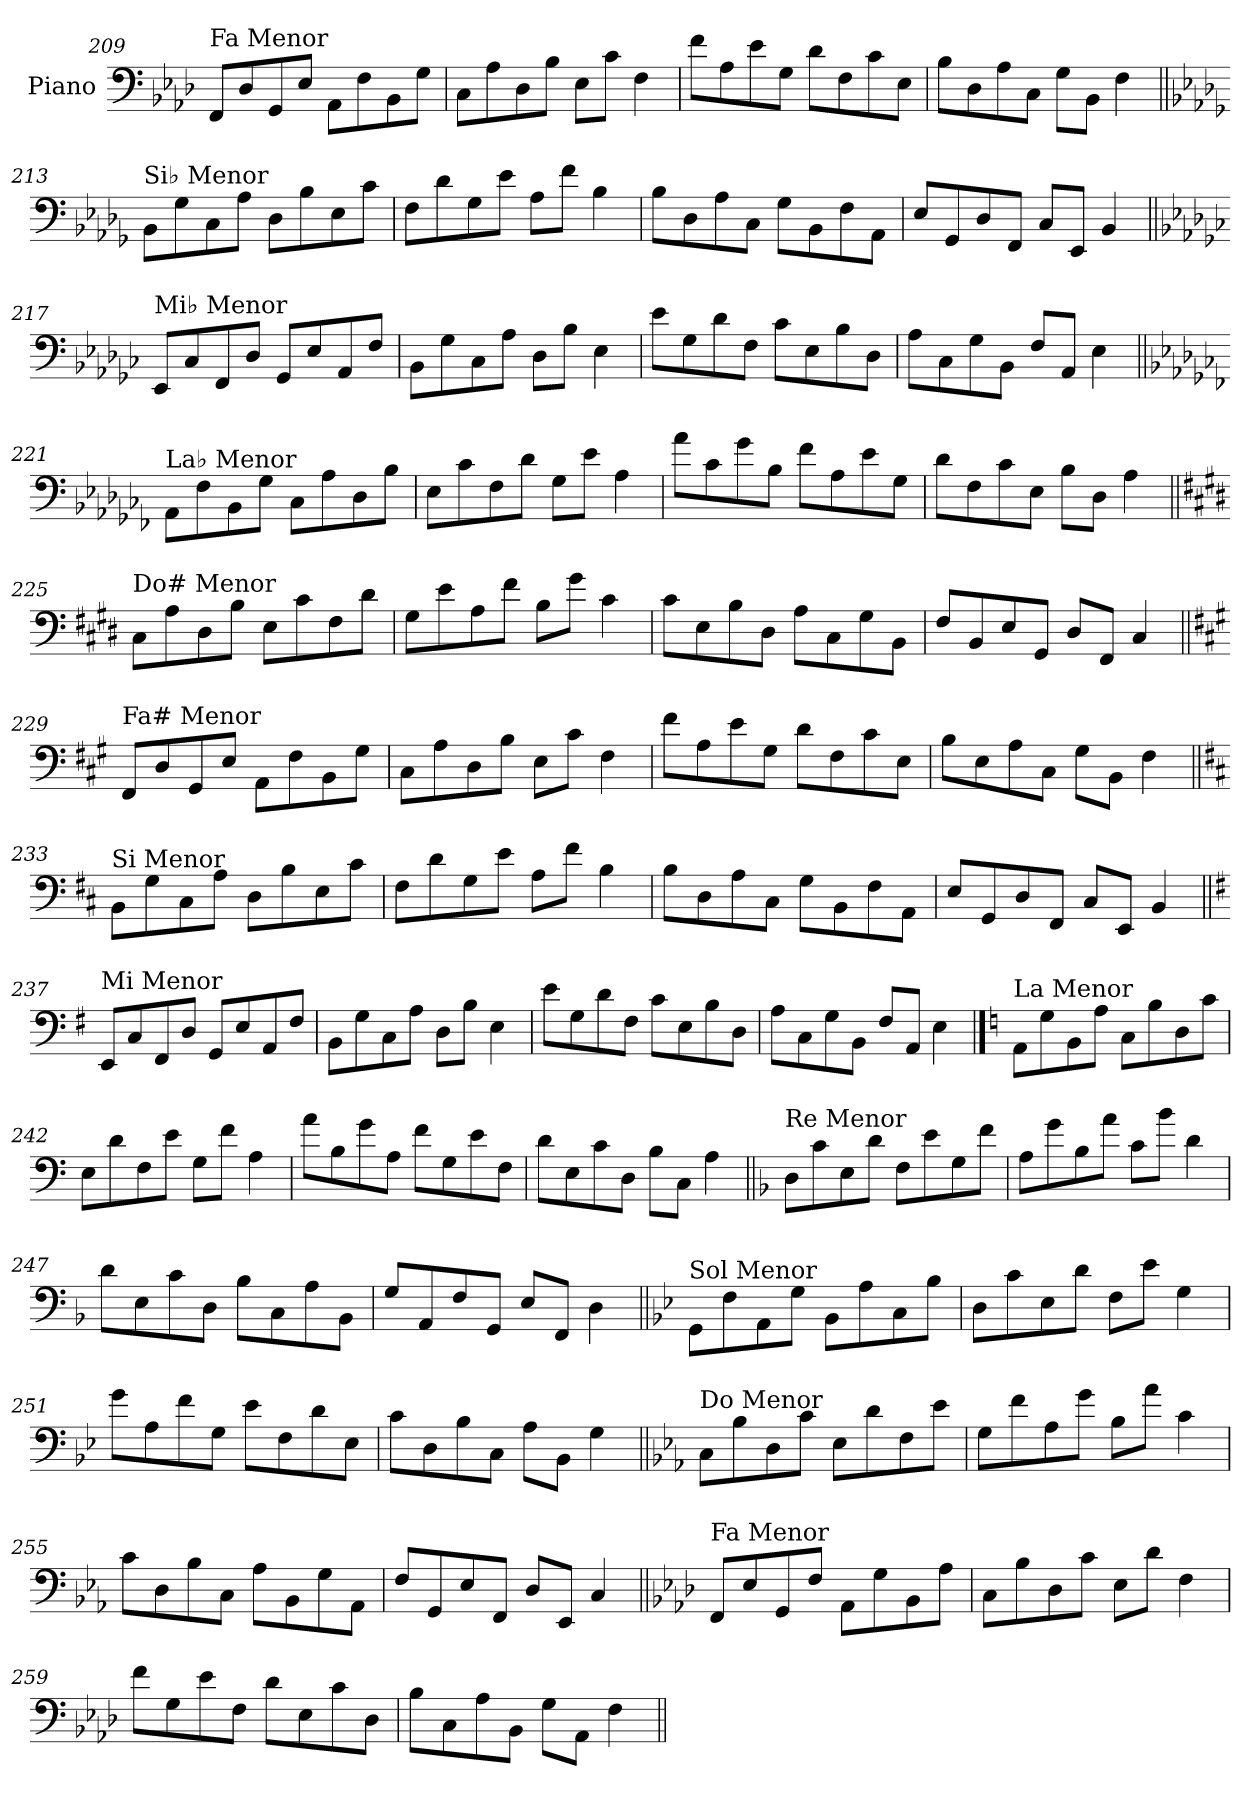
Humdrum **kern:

**kern
*part1
*staff1
*I"Piano
*I'Pno.
!!LO:LB:g=z
*clefF4
*k[b-e-a-d-]
=209
!LO:TX:a:t=Fa Menor
8FF/L
8D-/
8GG/
8E-/J
8AA-\L
8F\
8BB-\
8G\J
=210
8C\L
8A-\
8D-\
8B-\J
8E-\L
8c\J
4F\
=211
8f\L
8A-\
8e-\
8G\J
8d-\L
8F\
8c\
8E-\J
=212
8B-\L
8D-\
8A-\
8C\J
8G\L
8BB-\J
4F\
!!LO:LB:g=z
=213||
*k[b-e-a-d-g-]
!LO:TX:a:t=Si♭ Menor
8BB-\L
8G-\
8C\
8A-\J
8D-\L
8B-\
8E-\
8c\J
=214
8F\L
8d-\
8G-\
8e-\J
8A-\L
8f\J
4B-\
=215
8B-\L
8D-\
8A-\
8C\J
8G-\L
8BB-\
8F\
8AA-\J
=216
8E-/L
8GG-/
8D-/
8FF/J
8C/L
8EE-/J
4BB-/
!!LO:PB:g=z
=217||
*k[b-e-a-d-g-c-]
!LO:TX:a:t=Mi♭ Menor
8EE-/L
8C-/
8FF/
8D-/J
8GG-/L
8E-/
8AA-/
8F/J
=218
8BB-\L
8G-\
8C-\
8A-\J
8D-\L
8B-\J
4E-\
=219
8e-\L
8G-\
8d-\
8F\J
8c-\L
8E-\
8B-\
8D-\J
=220
8A-\L
8C-\
8G-\
8BB-\J
8F/L
8AA-/J
4E-\
!!LO:LB:g=z
=221||
*k[b-e-a-d-g-c-f-]
!LO:TX:a:t=La♭ Menor
8AA-\L
8F-\
8BB-\
8G-\J
8C-\L
8A-\
8D-\
8B-\J
=222
8E-\L
8c-\
8F-\
8d-\J
8G-\L
8e-\J
4A-\
=223
8a-\L
8c-\
8g-\
8B-\J
8f-\L
8A-\
8e-\
8G-\J
=224
8d-\L
8F-\
8c-\
8E-\J
8B-\L
8D-\J
4A-\
!!LO:LB:g=z
=225||
*k[f#c#g#d#]
!LO:TX:a:t=Do# Menor
8C#\L
8A\
8D#\
8B\J
8E\L
8c#\
8F#\
8d#\J
=226
8G#\L
8e\
8A\
8f#\J
8B\L
8g#\J
4c#\
=227
8c#\L
8E\
8B\
8D#\J
8A\L
8C#\
8G#\
8BB\J
=228
8F#/L
8BB/
8E/
8GG#/J
8D#/L
8FF#/J
4C#/
!!LO:LB:g=z
=229||
*k[f#c#g#]
!LO:TX:a:t=Fa# Menor
8FF#/L
8D/
8GG#/
8E/J
8AA\L
8F#\
8BB\
8G#\J
=230
8C#\L
8A\
8D\
8B\J
8E\L
8c#\J
4F#\
=231
8f#\L
8A\
8e\
8G#\J
8d\L
8F#\
8c#\
8E\J
=232
8B\L
8E\
8A\
8C#\J
8G#\L
8BB\J
4F#\
!!LO:LB:g=z
=233||
*k[f#c#]
!LO:TX:a:t=Si Menor
8BB\L
8G\
8C#\
8A\J
8D\L
8B\
8E\
8c#\J
=234
8F#\L
8d\
8G\
8e\J
8A\L
8f#\J
4B\
=235
8B\L
8D\
8A\
8C#\J
8G\L
8BB\
8F#\
8AA\J
=236
8E/L
8GG/
8D/
8FF#/J
8C#/L
8EE/J
4BB/
!!LO:LB:g=z
=237||
*k[f#]
!LO:TX:a:t=Mi Menor
8EE/L
8C/
8FF#/
8D/J
8GG/L
8E/
8AA/
8F#/J
=238
8BB\L
8G\
8C\
8A\J
8D\L
8B\J
4E\
=239
8e\L
8G\
8d\
8F#\J
8c\L
8E\
8B\
8D\J
=240
8A\L
8C\
8G\
8BB\J
8F#/L
8AA/J
4E\
!!LO:PB:g=z
==241
*k[]
!LO:TX:a:t=La Menor
8AA\L
8G\
8BB\
8A\J
8C\L
8B\
8D\
8c\J
=242
8E\L
8d\
8F\
8e\J
8G\L
8f\J
4A\
=243
8a\L
8B\
8g\
8A\J
8f\L
8G\
8e\
8F\J
=244
8d\L
8E\
8c\
8D\J
8B\L
8C\J
4A\
!!LO:LB:g=z
=245||
*k[b-]
!LO:TX:a:t=Re Menor
8D\L
8c\
8E\
8d\J
8F\L
8e\
8G\
8f\J
=246
8A\L
8g\
8B-\
8a\J
8c\L
8b-\J
4d\
=247
8d\L
8E\
8c\
8D\J
8B-\L
8C\
8A\
8BB-\J
=248
8G/L
8AA/
8F/
8GG/J
8E/L
8FF/J
4D\
!!LO:LB:g=z
=249||
*k[b-e-]
!LO:TX:a:t=Sol Menor
8GG\L
8F\
8AA\
8G\J
8BB-\L
8A\
8C\
8B-\J
=250
8D\L
8c\
8E-\
8d\J
8F\L
8e-\J
4G\
=251
8g\L
8A\
8f\
8G\J
8e-\L
8F\
8d\
8E-\J
=252
8c\L
8D\
8B-\
8C\J
8A\L
8BB-\J
4G\
!!LO:LB:g=z
=253||
*k[b-e-a-]
!LO:TX:a:t=Do Menor
8C\L
8B-\
8D\
8c\J
8E-\L
8d\
8F\
8e-\J
=254
8G\L
8f\
8A-\
8g\J
8B-\L
8a-\J
4c\
=255
8c\L
8D\
8B-\
8C\J
8A-\L
8BB-\
8G\
8AA-\J
=256
8F/L
8GG/
8E-/
8FF/J
8D/L
8EE-/J
4C/
!!LO:LB:g=z
=257||
*k[b-e-a-d-]
!LO:TX:a:t=Fa Menor
8FF/L
8E-/
8GG/
8F/J
8AA-\L
8G\
8BB-\
8A-\J
=258
8C\L
8B-\
8D-\
8c\J
8E-\L
8d-\J
4F\
=259
8f\L
8G\
8e-\
8F\J
8d-\L
8E-\
8c\
8D-\J
=260
8B-\L
8C\
8A-\
8BB-\J
8G\L
8AA-\J
4F\
=||
*-
